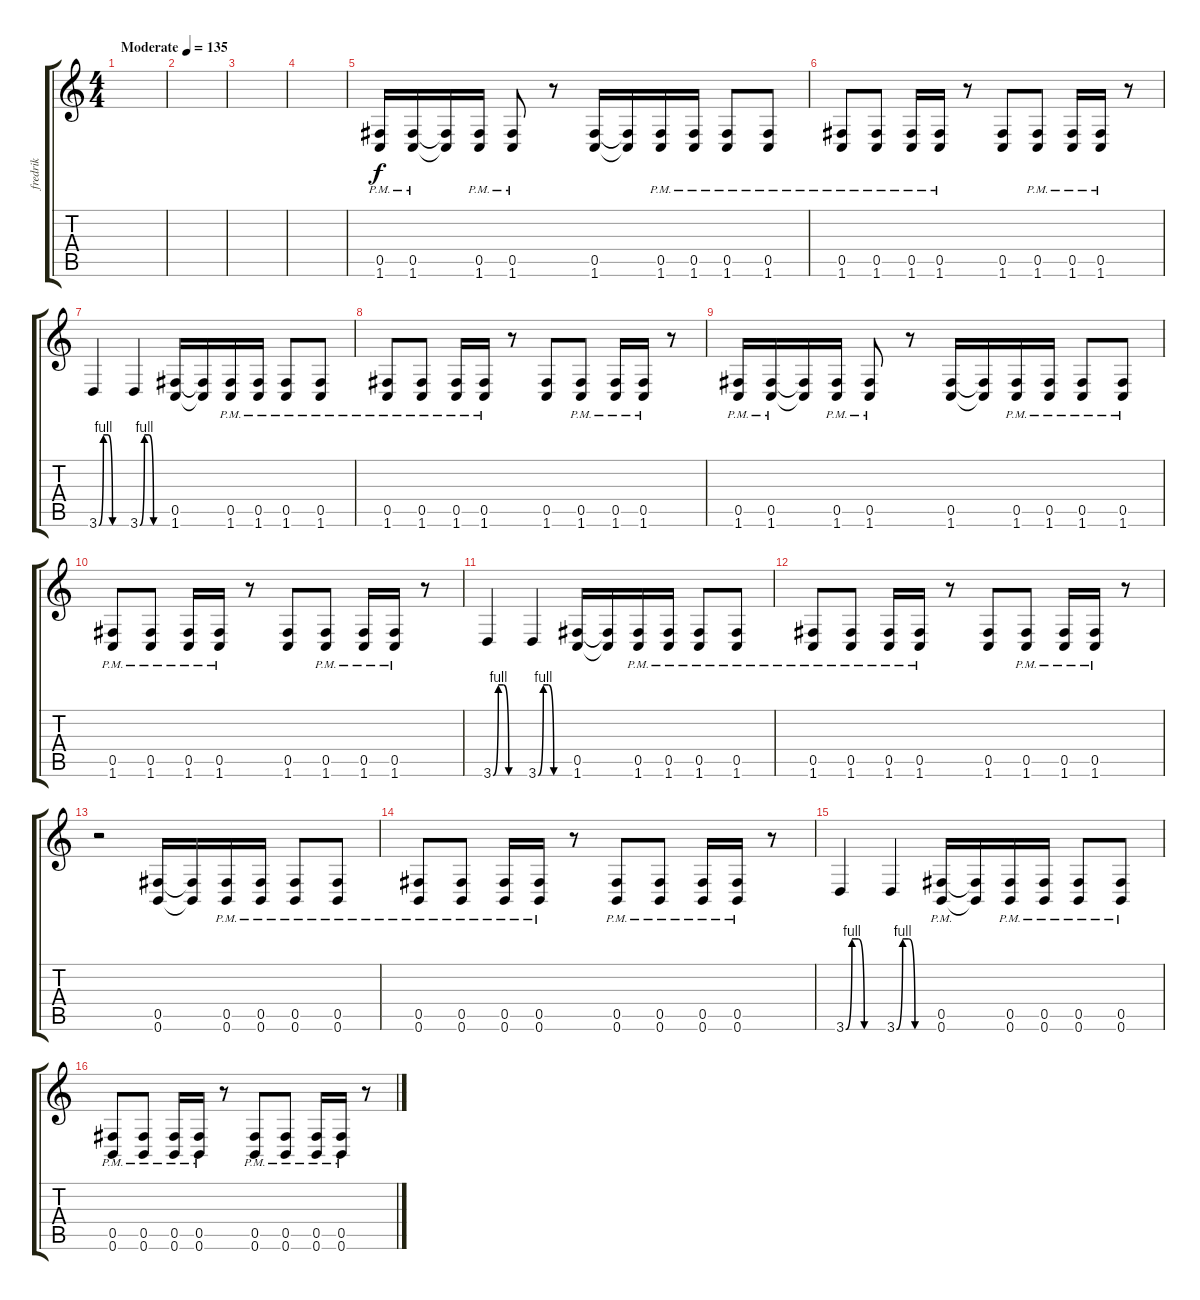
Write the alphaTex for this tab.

\track ("fredrik" "fredrik") {instrument distortionguitar}
\staff {score tabs}
\tuning (Db4 Ab3 E3 B2 Gb2 B1) {hide}
\ts (4 4)
\tempo (135 "Moderate")
\clef g2
\ks c
|
|
|
|
(0.5{pm} 1.6{pm}).16 (0.5{pm} 1.6{pm}).16 (0.5{t} 1.6{t}).16 (0.5{pm} 1.6{pm}).16 (0.5{pm} 1.6{pm}).8 r.8 (0.5 1.6).16 (0.5{t} 1.6{t}).16 (0.5{pm} 1.6{pm}).16 (0.5{pm} 1.6{pm}).16 (0.5{pm} 1.6{pm}).8 (0.5{pm} 1.6{pm}).8 |
(0.5{pm} 1.6{pm}).8 (0.5{pm} 1.6{pm}).8 (0.5{pm} 1.6{pm}).16 (0.5{pm} 1.6{pm}).16 r.8 (0.5 1.6).8 (0.5{pm} 1.6{pm}).8 (0.5{pm} 1.6{pm}).16 (0.5{pm} 1.6{pm}).16 r.8 |
3.6{be (custom 0 0 10 4 20 4 30 0 60 0)}.4 3.6{be (custom 0 0 10 4 20 4 30 0 60 0)}.4 (0.5 1.6).16 (0.5{t} 1.6{t}).16 (0.5{pm} 1.6{pm}).16 (0.5{pm} 1.6{pm}).16 (0.5{pm} 1.6{pm}).8 (0.5{pm} 1.6{pm}).8 |
(0.5{pm} 1.6{pm}).8 (0.5{pm} 1.6{pm}).8 (0.5{pm} 1.6{pm}).16 (0.5{pm} 1.6{pm}).16 r.8 (0.5 1.6).8 (0.5{pm} 1.6{pm}).8 (0.5{pm} 1.6{pm}).16 (0.5{pm} 1.6{pm}).16 r.8 |
(0.5{pm} 1.6{pm}).16 (0.5{pm} 1.6{pm}).16 (0.5{t} 1.6{t}).16 (0.5{pm} 1.6{pm}).16 (0.5{pm} 1.6{pm}).8 r.8 (0.5 1.6).16 (0.5{t} 1.6{t}).16 (0.5{pm} 1.6{pm}).16 (0.5{pm} 1.6{pm}).16 (0.5{pm} 1.6{pm}).8 (0.5{pm} 1.6{pm}).8 |
(0.5{pm} 1.6{pm}).8 (0.5{pm} 1.6{pm}).8 (0.5{pm} 1.6{pm}).16 (0.5{pm} 1.6{pm}).16 r.8 (0.5 1.6).8 (0.5{pm} 1.6{pm}).8 (0.5{pm} 1.6{pm}).16 (0.5{pm} 1.6{pm}).16 r.8 |
3.6{be (custom 0 0 10 4 20 4 30 0 60 0)}.4 3.6{be (custom 0 0 10 4 20 4 30 0 60 0)}.4 (0.5 1.6).16 (0.5{t} 1.6{t}).16 (0.5{pm} 1.6{pm}).16 (0.5{pm} 1.6{pm}).16 (0.5{pm} 1.6{pm}).8 (0.5{pm} 1.6{pm}).8 |
(0.5{pm} 1.6{pm}).8 (0.5{pm} 1.6{pm}).8 (0.5{pm} 1.6{pm}).16 (0.5{pm} 1.6{pm}).16 r.8 (0.5 1.6).8 (0.5{pm} 1.6{pm}).8 (0.5{pm} 1.6{pm}).16 (0.5{pm} 1.6{pm}).16 r.8 |
r.2 (0.5 0.6).16 (0.5{t} 0.6{t}).16 (0.5{pm} 0.6{pm}).16 (0.5{pm} 0.6{pm}).16 (0.5{pm} 0.6{pm}).8 (0.5{pm} 0.6{pm}).8 |
(0.5{pm} 0.6{pm}).8 (0.5{pm} 0.6{pm}).8 (0.5{pm} 0.6{pm}).16 (0.5{pm} 0.6{pm}).16 r.8 (0.5{pm} 0.6{pm}).8 (0.5{pm} 0.6{pm}).8 (0.5{pm} 0.6{pm}).16 (0.5{pm} 0.6{pm}).16 r.8 |
3.6{be (custom 0 0 10 4 20 4 30 0 60 0)}.4 3.6{be (custom 0 0 10 4 20 4 30 0 60 0)}.4 (0.5{pm} 0.6{pm}).16 (0.5{t} 0.6{t}).16 (0.5{pm} 0.6{pm}).16 (0.5{pm} 0.6{pm}).16 (0.5{pm} 0.6{pm}).8 (0.5{pm} 0.6{pm}).8 |
(0.5{pm} 0.6{pm}).8 (0.5{pm} 0.6{pm}).8 (0.5{pm} 0.6{pm}).16 (0.5{pm} 0.6{pm}).16 r.8 (0.5{pm} 0.6{pm}).8 (0.5{pm} 0.6{pm}).8 (0.5{pm} 0.6{pm}).16 (0.5{pm} 0.6{pm}).16 r.8
